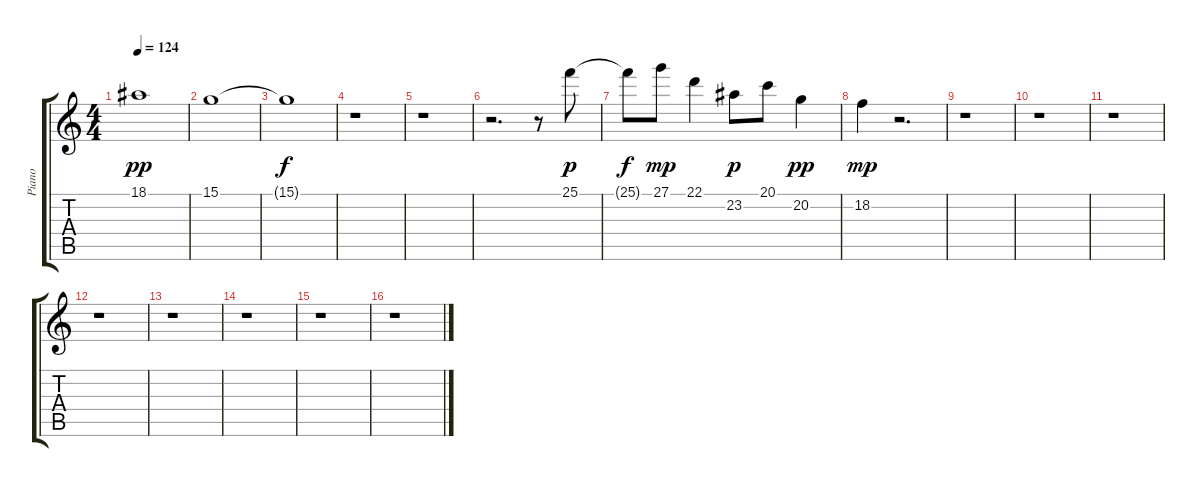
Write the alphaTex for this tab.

\track ("Piano" "Piano") {instrument acousticgrandpiano}
\staff {score tabs}
\tuning (E4 B3 G3 D3 A2 E2) {hide}
\ts (4 4)
\tempo 124
\clef g2
\ks c
18.1.1{dy pp} |
15.1.1 |
15.1{t}.1{dy f} |
r.1 |
r.1 |
r.2{d} r.8 25.1.8{dy p} |
25.1{t}.8{dy f} 27.1.8{dy mp} 22.1.4 23.2.8{dy p} 20.1.8 20.2.4{dy pp} |
18.2.4{dy mp} r.2{d} |
r.1 |
r.1 |
r.1 |
r.1 |
r.1 |
r.1 |
r.1 |
r.1
